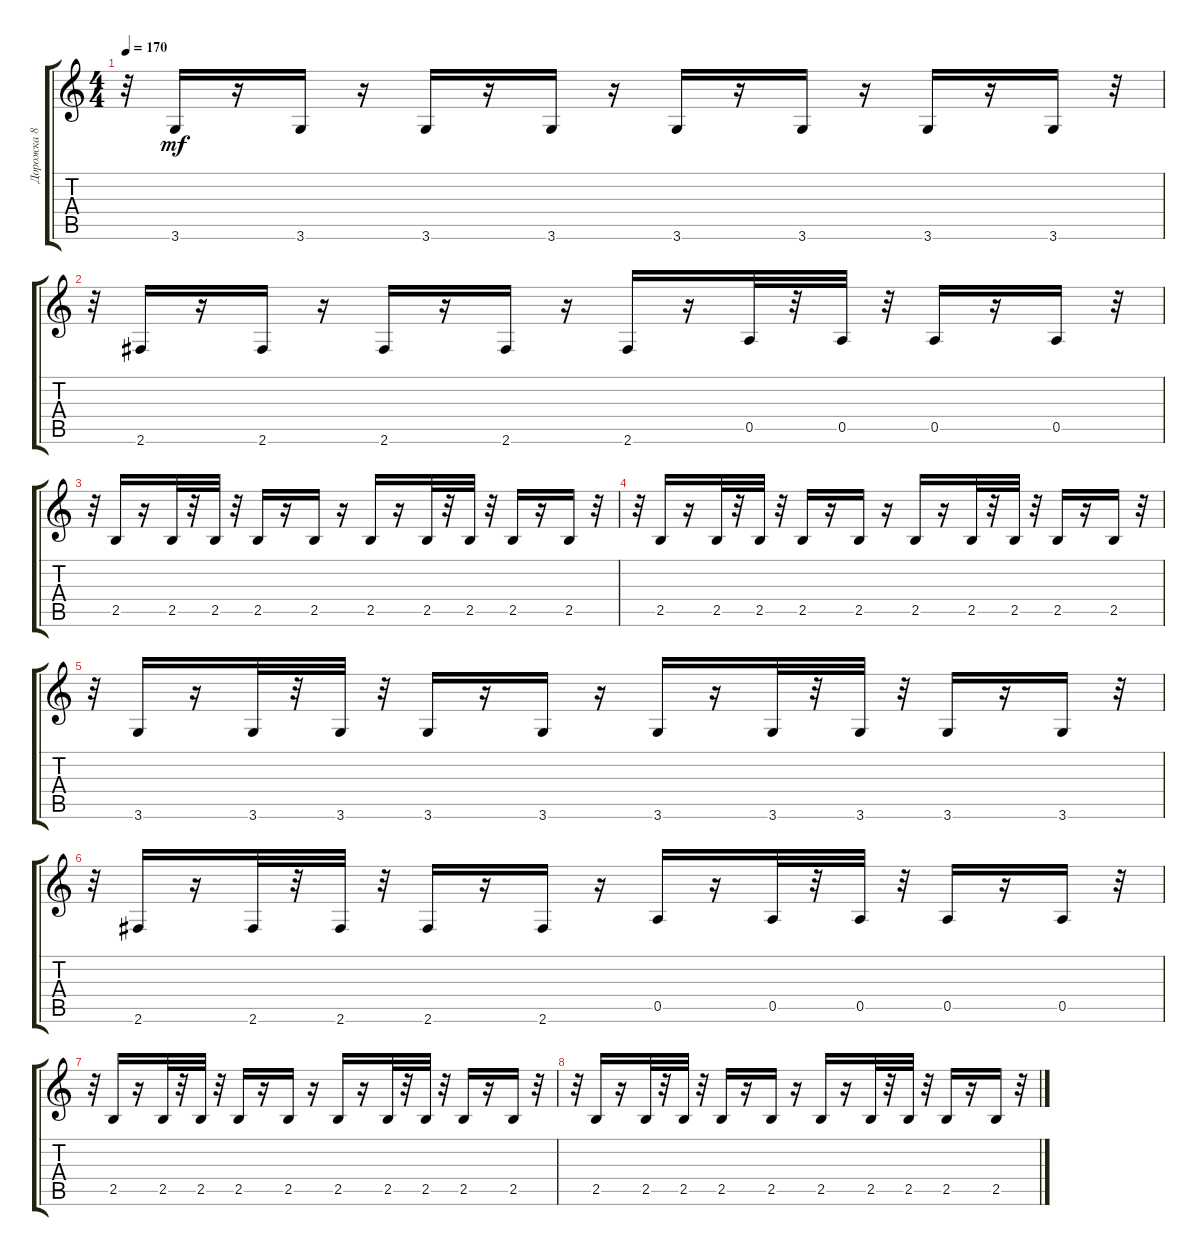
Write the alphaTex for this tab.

\track ("Дорожка 8" "Дорожка 8") {instrument overdrivenguitar}
\staff {score tabs}
\tuning (E4 B3 G3 D3 A2 E2) {hide}
\ts (4 4)
\tempo 170
\clef g2
\ks c
r.32{dy mf} 3.6.16 r.16 3.6.16 r.16 3.6.16 r.16 3.6.16 r.16 3.6.16 r.16 3.6.16 r.16 3.6.16 r.16 3.6.16 r.32 |
r.32 2.6.16 r.16 2.6.16 r.16 2.6.16 r.16 2.6.16 r.16 2.6.16 r.16 0.5.32 r.32 0.5.32 r.32 0.5.16 r.16 0.5.16 r.32 |
r.32 2.5.16 r.16 2.5.32 r.32 2.5.32 r.32 2.5.16 r.16 2.5.16 r.16 2.5.16 r.16 2.5.32 r.32 2.5.32 r.32 2.5.16 r.16 2.5.16 r.32 |
r.32 2.5.16 r.16 2.5.32 r.32 2.5.32 r.32 2.5.16 r.16 2.5.16 r.16 2.5.16 r.16 2.5.32 r.32 2.5.32 r.32 2.5.16 r.16 2.5.16 r.32 |
r.32 3.6.16 r.16 3.6.32 r.32 3.6.32 r.32 3.6.16 r.16 3.6.16 r.16 3.6.16 r.16 3.6.32 r.32 3.6.32 r.32 3.6.16 r.16 3.6.16 r.32 |
r.32 2.6.16 r.16 2.6.32 r.32 2.6.32 r.32 2.6.16 r.16 2.6.16 r.16 0.5.16 r.16 0.5.32 r.32 0.5.32 r.32 0.5.16 r.16 0.5.16 r.32 |
r.32 2.5.16 r.16 2.5.32 r.32 2.5.32 r.32 2.5.16 r.16 2.5.16 r.16 2.5.16 r.16 2.5.32 r.32 2.5.32 r.32 2.5.16 r.16 2.5.16 r.32 |
r.32 2.5.16 r.16 2.5.32 r.32 2.5.32 r.32 2.5.16 r.16 2.5.16 r.16 2.5.16 r.16 2.5.32 r.32 2.5.32 r.32 2.5.16 r.16 2.5.16 r.32
